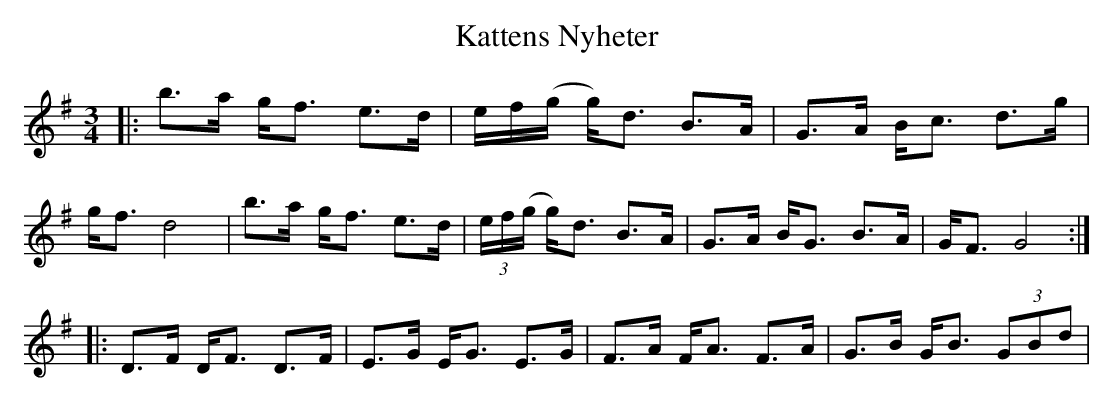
X:1
T:Kattens Nyheter
M:3/4
L:1/8
K:G
|: b>a g<f e>d | 3)e/f/(g/ g)<d B>A | G>A B<c d>g | g<f d4 | b>a g<f e>d | (3e/f/(g/ g)<d B>A | G>A B<G B>A | G<F G4 :|
|: D>F D<F D>F | E>G E<G E>G | F>A F<A F>A | G>B G<B (3GBd |
